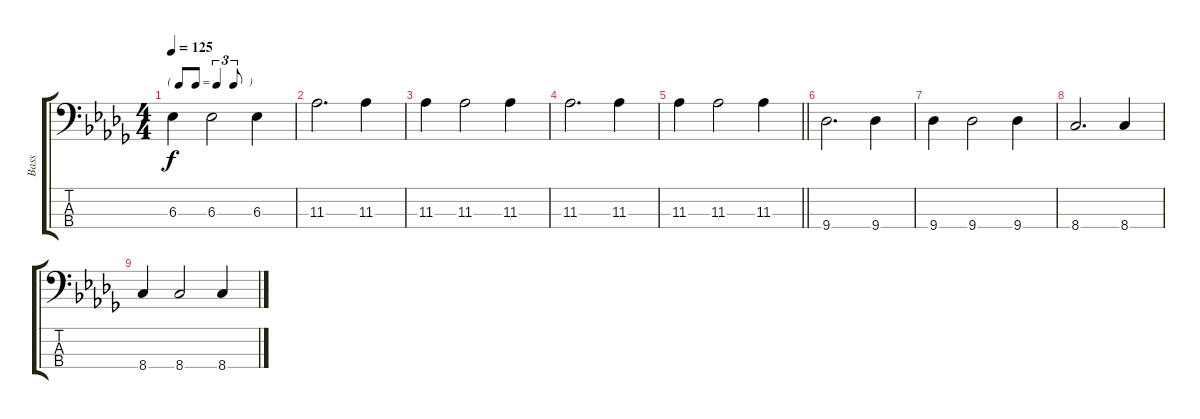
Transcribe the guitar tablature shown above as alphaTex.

\track ("Bass" "Bass") {instrument electricbassfinger}
\staff {score tabs}
\tuning (G2 D2 A1 E1) {hide}
\ts (4 4)
\tf triplet8th
\tempo 125
\clef f4
\ks db
6.3.4{dy f} 6.3.2 6.3.4 |
11.3.2{d} 11.3.4 |
11.3.4 11.3.2 11.3.4 |
11.3.2{d} 11.3.4 |
\barLineRight lightlight
11.3.4 11.3.2 11.3.4 |
9.4.2{d} 9.4.4 |
9.4.4 9.4.2 9.4.4 |
8.4.2{d} 8.4.4 |
8.4.4 8.4.2 8.4.4
